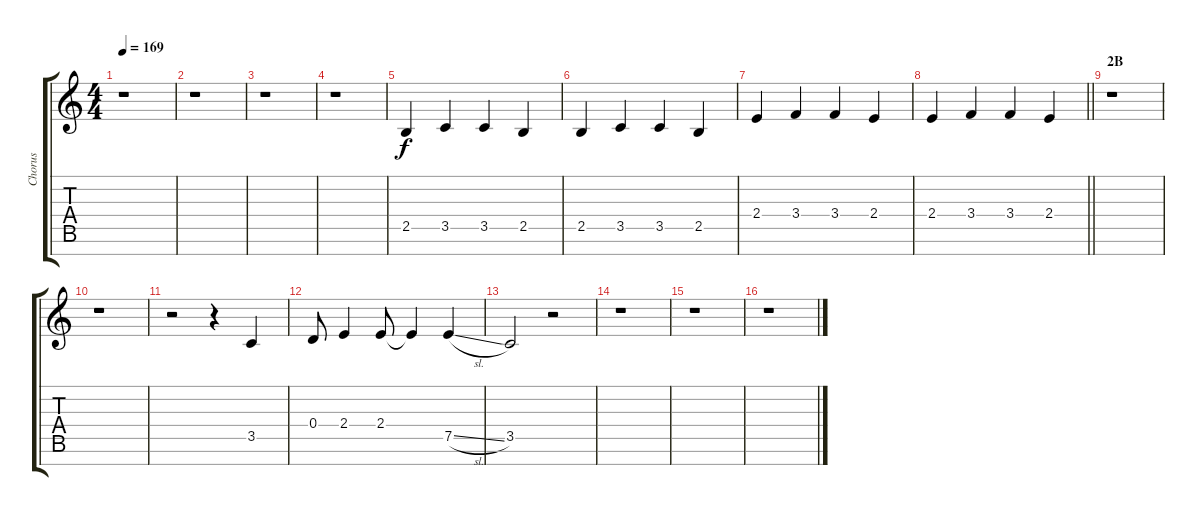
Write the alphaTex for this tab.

\track ("Chorus" "Chorus") {instrument voiceoohs}
\staff {score tabs}
\tuning (E5 B4 G4 D4 A3 E3 B2) {hide}
\ts (4 4)
\tempo 169
\clef g2
\ks c
r.1{dy f} |
r.1 |
r.1 |
r.1 |
2.5.4 3.5.4 3.5.4 2.5.4 |
2.5.4 3.5.4 3.5.4 2.5.4 |
2.4.4 3.4.4 3.4.4 2.4.4 |
\barLineRight lightlight
2.4.4 3.4.4 3.4.4 2.4.4 |
\section ("" "2B")
r.1 |
r.1 |
r.2 r.4 3.5.4 |
0.4.8 2.4.4 2.4.8 2.4{t}.4 7.5{sl}.4 |
3.5.2 r.2 |
r.1 |
r.1 |
r.1
